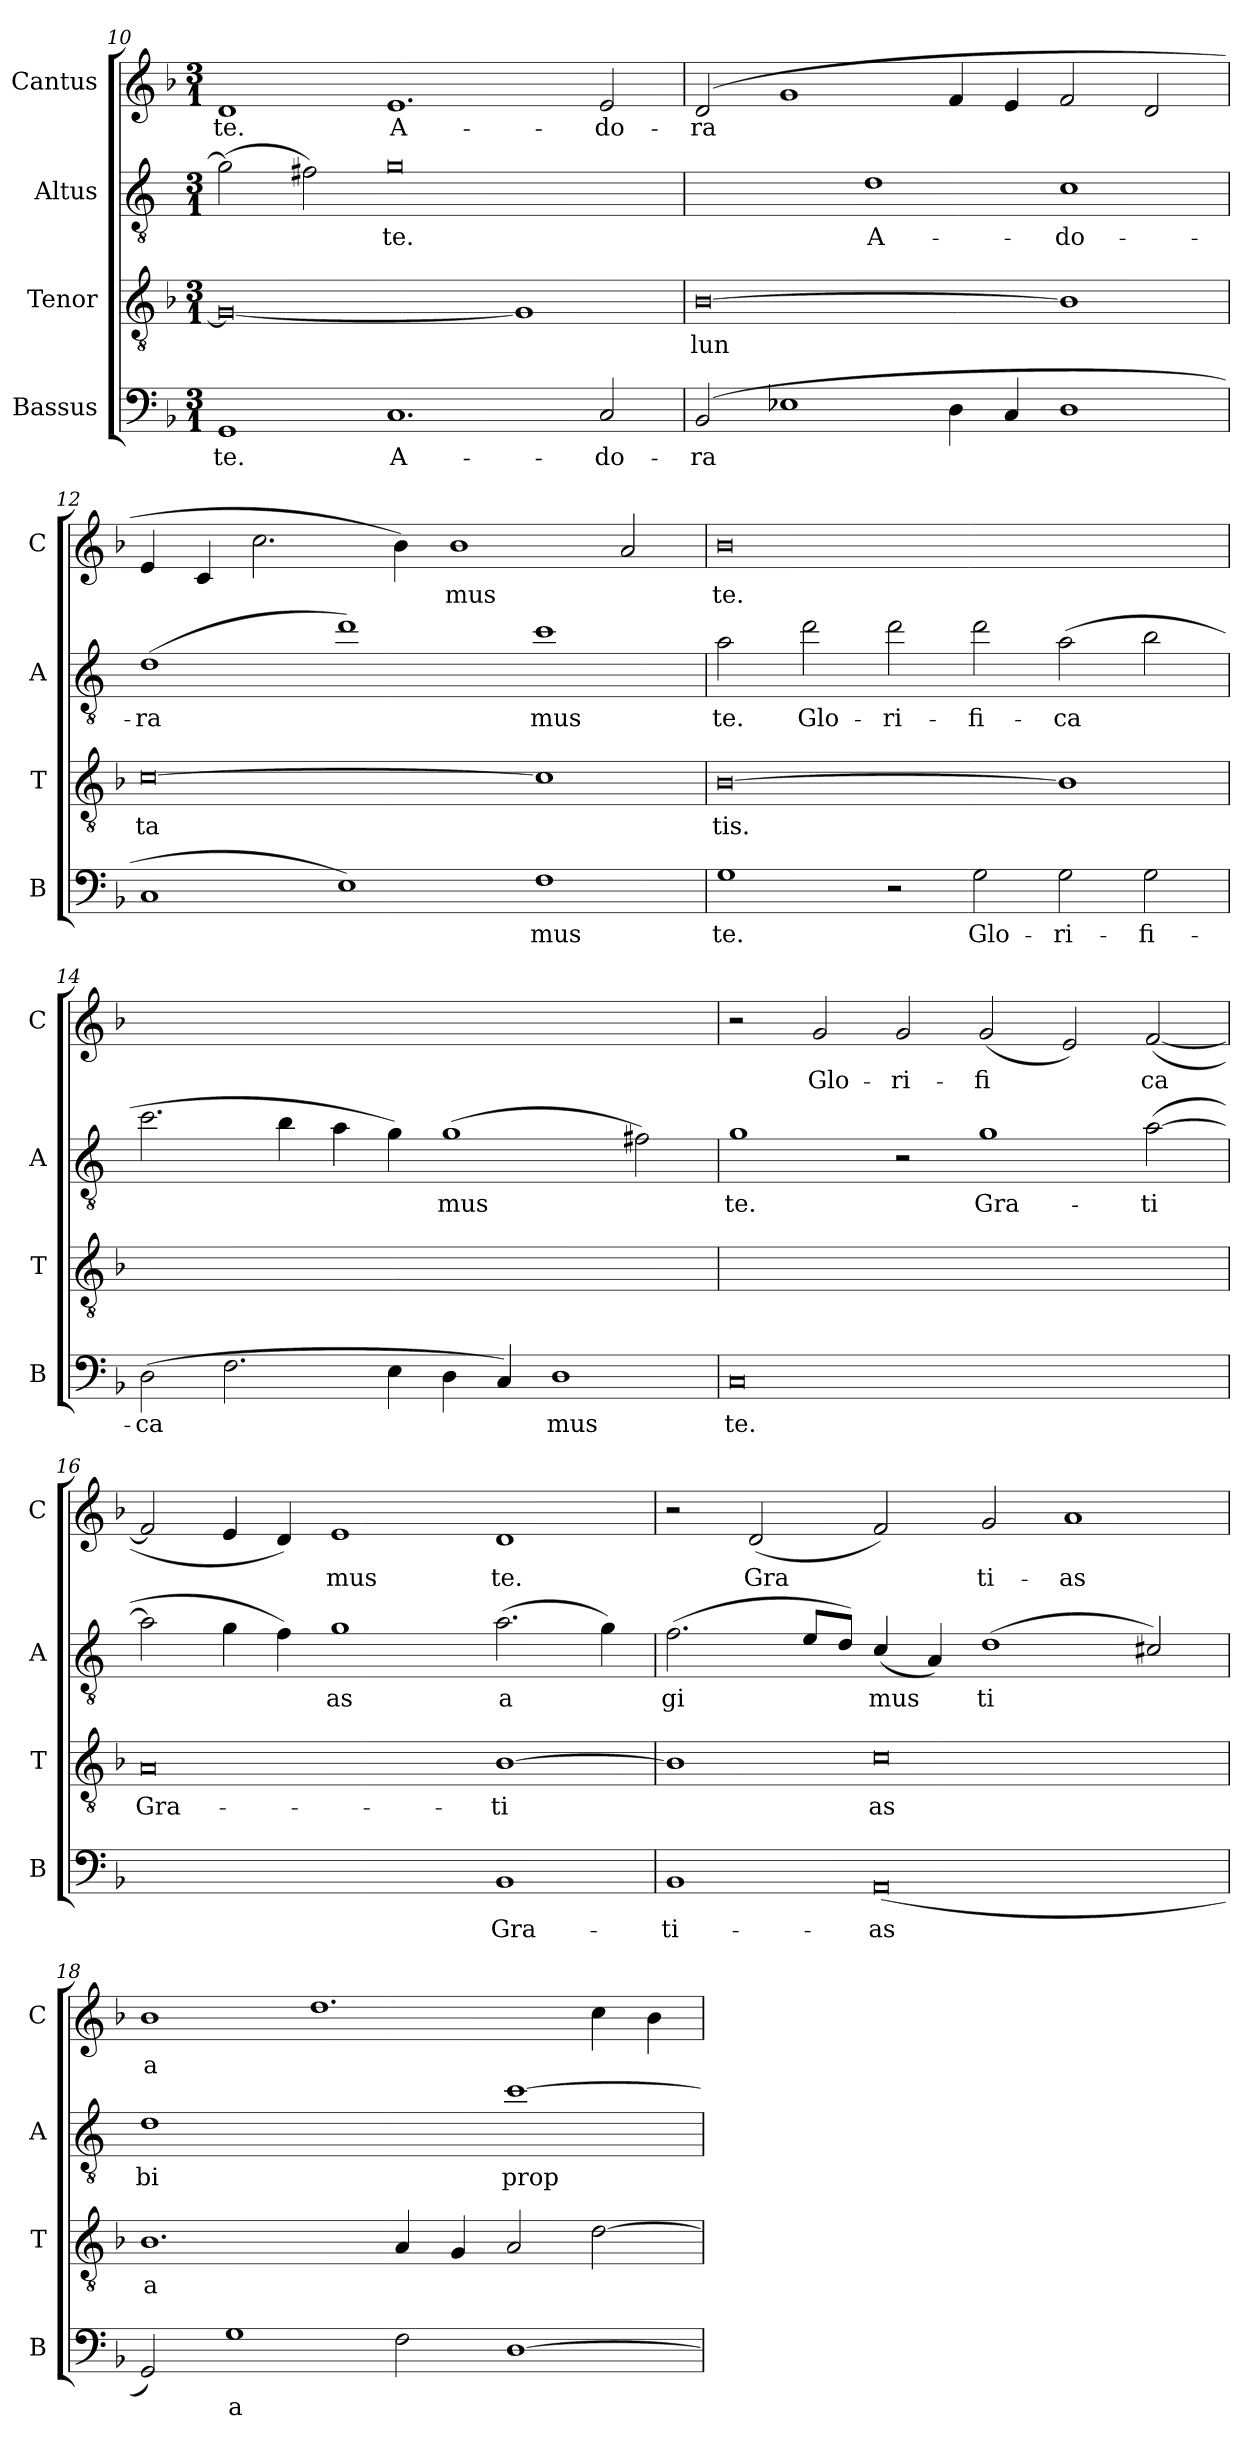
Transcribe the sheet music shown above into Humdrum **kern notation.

**kern	**text	**kern	**text	**kern	**text	**kern	**text
*part4	*part4	*part3	*part3	*part2	*part2	*part1	*part1
*staff4	*staff4	*staff3	*staff3	*staff2	*staff2	*staff1	*staff1
*I"Bassus	*	*I"Tenor	*	*I"Altus	*	*I"Cantus	*
*I'B	*	*I'T	*	*I'A	*	*I'C	*
!!LO:LB:g=z
*clefF4	*	*clefGv2	*	*clefGv2	*	*clefG2	*
*	*	*	*	*ITrd4c7	*	*	*
*k[b-]	*	*k[b-]	*	*k[b-]	*	*k[b-]	*
*M3/1	*	*M3/1	*	*M3/1	*	*M3/1	*
=10	=10	=10	=10	=10	=10	=10	=10
!	!LO:LY:b	!	!	!	!	!	!LO:LY:b
1GG	te.	0G_	.	(2c\]	.	1d	te.
.	.	.	.	2Bn\)	.	.	.
!	!LO:LY:b	!	!	!	!LO:LY:b	!	!LO:LY:b
1.C	A-	.	.	0c	te.	1.e	A-
.	.	1G]	.	.	.	.	.
!	!LO:LY:b	!	!	!	!	!	!LO:LY:b
2C/	do-	.	.	.	.	2e/	do-
=11	=11	=11	=11	=11	=11	=11	=11
!	!LO:LY:b	!	!LO:LY:b	!	!	!	!LO:LY:b
(2BB-/	ra	[0B-	lun	2ryy	.	(2d/	ra
1E-X	.	.	.	2ryy	.	1g	.
!	!	!	!	!	!LO:LY:b	!	!
.	.	.	.	1G	A-	.	.
4D\	.	.	.	.	.	4f/	.
4C/	.	.	.	.	.	4e/	.
!	!	!	!	!	!LO:LY:b	!	!
1D	.	1B-]	.	1F	do-	2f/	.
.	.	.	.	.	.	2d/	.
=12	=12	=12	=12	=12	=12	=12	=12
!	!	!	!LO:LY:b	!	!LO:LY:b	!	!
1C	.	[0c	ta	(1G	ra	4e/	.
.	.	.	.	.	.	4c/	.
.	.	.	.	.	.	2.cc\	.
1E)	.	.	.	1g)	.	.	.
.	.	.	.	.	.	4b-\)	.
!	!	!	!	!	!	!	!LO:LY:b
.	.	.	.	.	.	1b-	mus
!	!LO:LY:b	!	!	!	!LO:LY:b	!	!
1F	mus	1c]	.	1f	mus	.	.
.	.	.	.	.	.	2a/	.
=13	=13	=13	=13	=13	=13	=13	=13
!	!LO:LY:b	!	!LO:LY:b	!	!LO:LY:b	!	!LO:LY:b
1G	te.	[0B-	tis.	2d\	te.	0b-	te.
!	!	!	!	!	!LO:LY:b	!	!
.	.	.	.	2g\	Glo-	.	.
!	!	!	!	!	!LO:LY:b	!	!
2r	.	.	.	2g\	ri-	.	.
!	!LO:LY:b	!	!	!	!LO:LY:b	!	!
2G\	Glo-	.	.	2g\	fi-	.	.
!	!LO:LY:b	!	!	!	!LO:LY:b	!	!
2G\	ri-	1B-]	.	(2d\	ca	2ryy	.
!	!LO:LY:b	!	!	!	!	!	!
2G\	fi-	.	.	2e\	.	2ryy	.
!!LO:LB:g=z
=14	=14	=14	=14	=14	=14	=14	=14
!	!LO:LY:b	!	!	!	!	!	!
(2D\	ca	0.ryy	.	2.f\	.	0.ryy	.
2.F\	.	.	.	.	.	.	.
.	.	.	.	4e\	.	.	.
.	.	.	.	4d\	.	.	.
4E\	.	.	.	4c\)	.	.	.
!	!	!	!	!	!LO:LY:b	!	!
4D\	.	.	.	(1c	mus	.	.
4C/)	.	.	.	.	.	.	.
!	!LO:LY:b	!	!	!	!	!	!
1D	mus	.	.	.	.	.	.
.	.	.	.	2Bn\)	.	.	.
!!LO:PB:g=z
=15	=15	=15	=15	=15	=15	=15	=15
!	!LO:LY:b	!	!	!	!LO:LY:b	!	!
0C	te.	0.ryy	.	1c	te.	2r	.
!	!	!	!	!	!	!	!LO:LY:b
.	.	.	.	.	.	2g/	Glo-
!	!	!	!	!	!	!	!LO:LY:b
.	.	.	.	2r	.	2g/	ri-
!	!	!	!	!	!LO:LY:b	!	!LO:LY:b
.	.	.	.	1c	Gra-	(2g/	fi
2ryy	.	.	.	.	.	2e/)	.
!	!	!	!	!	!LO:LY:b	!	!LO:LY:b
2ryy	.	.	.	([2d\	ti	([2f/	ca
=16	=16	=16	=16	=16	=16	=16	=16
!	!	!	!LO:LY:b	!	!	!	!
2ryy	.	0A	Gra-	2d\]	.	2f/]	.
2ryy	.	.	.	4c\	.	4e/	.
.	.	.	.	4B-\)	.	4d/)	.
!	!	!	!	!	!LO:LY:b	!	!LO:LY:b
2ryy	.	.	.	1c	as	1e	mus
2ryy	.	.	.	.	.	.	.
!	!LO:LY:b	!	!LO:LY:b	!	!LO:LY:b	!	!LO:LY:b
1BB-	Gra-	[1B-	ti	(2.d\	a	1d	te.
.	.	.	.	4c\)	.	.	.
=17	=17	=17	=17	=17	=17	=17	=17
!	!LO:LY:b	!	!	!	!LO:LY:b	!	!
1BB-	ti-	1B-]	.	(2.B-\	gi	2r	.
!	!	!	!	!	!	!	!LO:LY:b
.	.	.	.	.	.	(2d/	Gra
.	.	.	.	8A/L	.	.	.
.	.	.	.	8G/J)	.	.	.
!	!LO:LY:b	!	!LO:LY:b	!	!LO:LY:b	!	!
(0AA	as	0c	as	(4F/	mus	2f/)	.
.	.	.	.	4D/)	.	.	.
!	!	!	!	!	!LO:LY:b	!	!LO:LY:b
.	.	.	.	(1G	ti	2g/	ti-
!	!	!	!	!	!	!	!LO:LY:b
.	.	.	.	.	.	1a	as
.	.	.	.	2F#X/)	.	.	.
=18	=18	=18	=18	=18	=18	=18	=18
!	!	!	!LO:LY:b	!	!LO:LY:b	!	!LO:LY:b
2GG/)	.	1.B-	a	1G	bi	1b-	a
!	!LO:LY:b	!	!	!	!	!	!
1G	a	.	.	.	.	.	.
.	.	.	.	2ryy	.	1.dd	.
2F\	.	4A/	.	2ryy	.	.	.
.	.	4G/	.	.	.	.	.
!	!	!	!	!	!LO:LY:b	!	!
[1D	.	2A/	.	[1f	prop	.	.
.	.	[2d\	.	.	.	4cc\	.
.	.	.	.	.	.	4b-\	.
=	=	=	=	=	=	=	=
*-	*-	*-	*-	*-	*-	*-	*-
